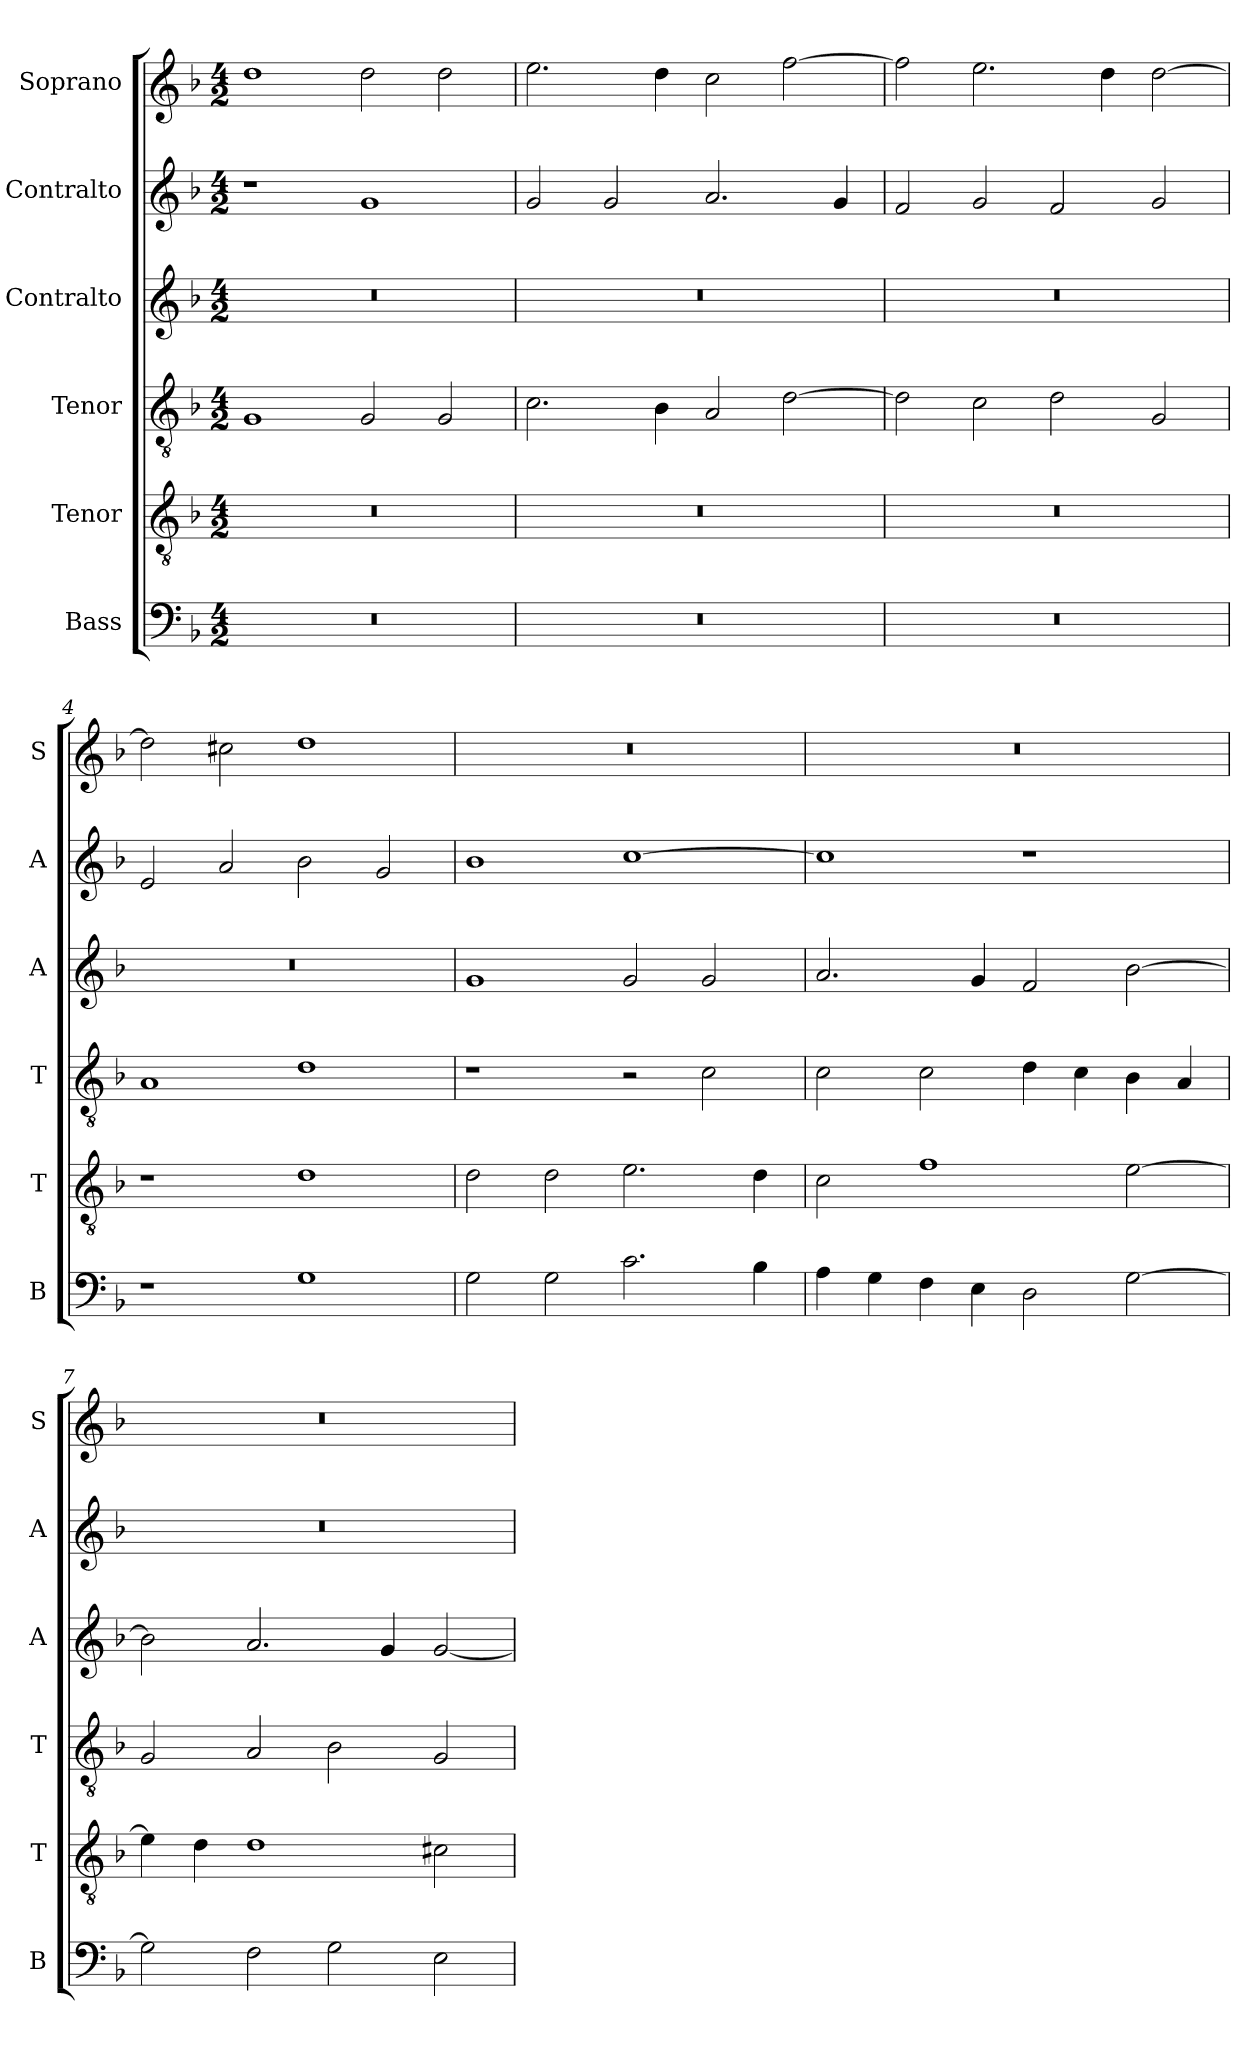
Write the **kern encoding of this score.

**kern	**kern	**kern	**kern	**kern	**kern
*part6	*part5	*part4	*part3	*part2	*part1
*staff6	*staff5	*staff4	*staff3	*staff2	*staff1
*I"Bass	*I"Tenor	*I"Tenor	*I"Contralto	*I"Contralto	*I"Soprano
*I'B	*I'T	*I'T	*I'A	*I'A	*I'S
*clefF4	*clefGv2	*clefGv2	*clefG2	*clefG2	*clefG2
*k[b-]	*k[b-]	*k[b-]	*k[b-]	*k[b-]	*k[b-]
*G:dor	*G:dor	*G:dor	*G:dor	*G:dor	*G:dor
*M4/2	*M4/2	*M4/2	*M4/2	*M4/2	*M4/2
=1	=1	=1	=1	=1	=1
0r	0r	1G	0r	1r	1dd
.	.	2G	.	1g	2dd
.	.	2G	.	.	2dd
=2	=2	=2	=2	=2	=2
0r	0r	2.c	0r	2g	2.ee
.	.	.	.	2g	.
.	.	4B-	.	.	4dd
.	.	2A	.	2.a	2cc
.	.	[2d	.	.	[2ff
.	.	.	.	4g	.
=3	=3	=3	=3	=3	=3
0r	0r	2d]	0r	2f	2ff]
.	.	2c	.	2g	2.ee
.	.	2d	.	2f	.
.	.	.	.	.	4dd
.	.	2G	.	2g	[2dd
=4	=4	=4	=4	=4	=4
1r	1r	1A	0r	2e	2dd]
.	.	.	.	2a	2cc#X
1G	1d	1d	.	2b-	1dd
.	.	.	.	2g	.
=5	=5	=5	=5	=5	=5
2G	2d	1r	1g	1b-	0r
2G	2d	.	.	.	.
2.c	2.e	2r	2g	[1cc	.
.	.	2c	2g	.	.
4B-	4d	.	.	.	.
=6	=6	=6	=6	=6	=6
4A	2c	2c	2.a	1cc]	0r
4G	.	.	.	.	.
4F	1f	2c	.	.	.
4E	.	.	4g	.	.
2D	.	4d	2f	1r	.
.	.	4c	.	.	.
[2G	[2e	4B-	[2b-	.	.
.	.	4A	.	.	.
=7	=7	=7	=7	=7	=7
2G]	4e]	2G	2b-]	0r	0r
.	4d	.	.	.	.
2F	1d	2A	2.a	.	.
2G	.	2B-	.	.	.
.	.	.	4g	.	.
2E	2c#X	2G	[2g	.	.
=	=	=	=	=	=
*-	*-	*-	*-	*-	*-
